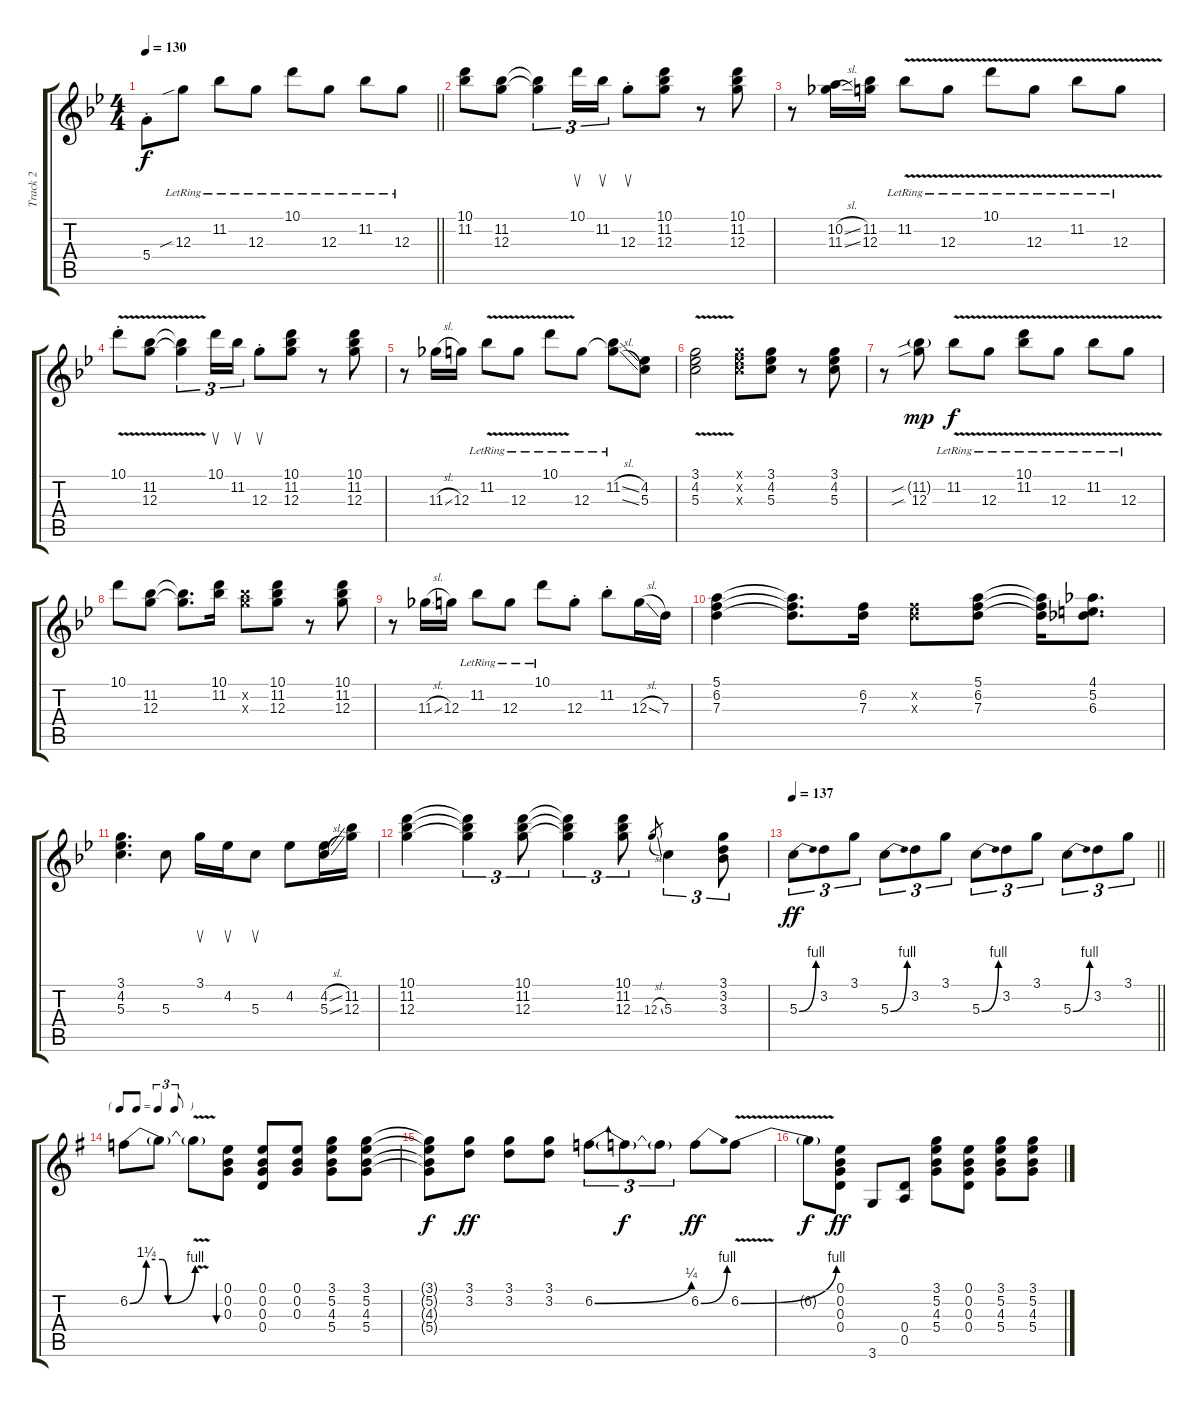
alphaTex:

\track ("Track 2" "Track 2") {instrument electricguitarjazz}
\staff {score tabs}
\tuning (E4 B3 G3 D3 A2 E2) {hide}
\ts (4 4)
\tempo 130
\clef g2
\barLineRight lightlight
\ks gminor
5.4{st}.8{dy f} 12.3{sib lr}.8 11.2{lr}.8 12.3{lr}.8 10.1{lr}.8 12.3{lr}.8 11.2{lr}.8 12.3{lr}.8 |
(10.1 11.2).8 (11.2 12.3).8 (11.2{t} 12.3{t}).4{tu (3 2)} 10.1.16{su tu (3 2)} 11.2.16{su tu (3 2)} 12.3{st}.8{su} (10.1 11.2 12.3).8 r.8 (10.1 11.2 12.3).8 |
r.8 (10.2{sl} 11.3{sl}).16 (11.2 12.3).16 11.2{v lr}.8 12.3{v lr}.8 10.1{v lr}.8 12.3{v lr}.8 11.2{v lr}.8 12.3{v lr}.8 |
10.1{v st}.8 (11.2{v} 12.3{v}).8 (11.2{t} 12.3{t}).4{tu (3 2)} 10.1.16{su tu (3 2)} 11.2.16{su tu (3 2)} 12.3{st}.8{su} (10.1 11.2 12.3).8 r.8 (10.1 11.2 12.3).8 |
r.8 11.3{sl}.16 12.3.16 11.2{v lr}.8 12.3{v lr}.8 10.1{v lr}.8 12.3{lr}.8 (11.2{sl lr} 12.3{sl t}).8 (4.2 5.3).8 |
(3.1{v} 4.2{v} 5.3{v}).2 (3.1{x} 4.2{x} 5.3{x}).8 (3.1 4.2 5.3).8 r.8 (3.1 4.2 5.3).8 |
r.8 (11.2{sib g} 12.3{sib}).8{dy mp} 11.2{v lr}.8{dy f} 12.3{v lr}.8 (10.1{v lr} 11.2{v lr}).8 12.3{v lr}.8 11.2{v lr}.8 12.3{v lr}.8 |
10.1.8 (11.2 12.3).8 (11.2{t} 12.3{t}).8{d} (10.1 11.2).16 (11.2{x} 12.3{x}).8 (10.1 11.2 12.3).8 r.8 (10.1 11.2 12.3).8 |
r.8 11.3{sl}.16 12.3.16 11.2{lr}.8 12.3{lr}.8 10.1{lr}.8 12.3{st}.8 11.2{st}.8 12.3{sl}.16 7.3.16 |
(5.1 6.2 7.3).4 (5.1{t} 6.2{t} 7.3{t}).8{d} (6.2 7.3).16 (6.2{x} 7.3{x}).8 (5.1 6.2 7.3).8 (5.1{t} 6.2{t} 7.3{t}).16 (4.1 5.2 6.3).8{d} |
(3.1 4.2 5.3).4{d} 5.3.8 3.1.16{su} 4.2.16{su} 5.3.8{su} 4.2.8 (4.2{sl} 5.3{sl}).16 (11.2 12.3).16 |
(10.1 11.2 12.3).4 (10.1{t} 11.2{t} 12.3{t}).4{tu (3 2)} (10.1 11.2 12.3).8{tu (3 2)} (10.1{t} 11.2{t} 12.3{t}).4{tu (3 2)} (10.1 11.2 12.3).8{tu (3 2)} 12.3{sl}.8{gr} 5.3.4{tu (3 2)} (3.1 3.2 3.3).8{tu (3 2)} |
\tempo 137
\barLineRight lightlight
5.3{be (bend 0 0 60 4)}.8{tu (3 2) dy ff} 3.2.8{tu (3 2)} 3.1.8{tu (3 2)} 5.3{be (bend 0 0 60 4)}.8{tu (3 2)} 3.2.8{tu (3 2)} 3.1.8{tu (3 2)} 5.3{be (bend 0 0 60 4)}.8{tu (3 2)} 3.2.8{tu (3 2)} 3.1.8{tu (3 2)} 5.3{be (bend 0 0 60 4)}.8{tu (3 2)} 3.2.8{tu (3 2)} 3.1.8{tu (3 2)} |
\tf triplet8th
\ks g
6.2{be (custom 0 0 15 5 30 5 35 0 60 4)}.8 6.2{t}.8 6.2{v t}.8 (0.1 0.2 0.3).8{bu 60} (0.1 0.2 0.3 0.4).8 (0.1 0.2 0.3).8 (3.1 5.2 4.3 5.4).8 (3.1 5.2 4.3 5.4).8 |
(3.1{t} 5.2{t} 4.3{t} 5.4{t}).8{dy f} (3.1 3.2).8{dy ff} (3.1 3.2).8 (3.1 3.2).8 6.2{be (bend 0 0 60 1)}.8{tu (3 2)} 6.2{t}.8{tu (3 2) dy f} 6.2{t}.8{tu (3 2)} 6.2{be (bend 0 0 60 4)}.8{dy ff} 6.2{be (bend 0 0 60 4) v}.8 |
6.2{t}.8{dy f} (0.1 0.2 0.3 0.4).8{dy ff} 3.6.8 (0.4 0.5).8 (3.1 5.2 4.3 5.4).8 (0.1 0.2 0.3 0.4).8 (3.1 5.2 4.3 5.4).8 (3.1 5.2 4.3 5.4).8
